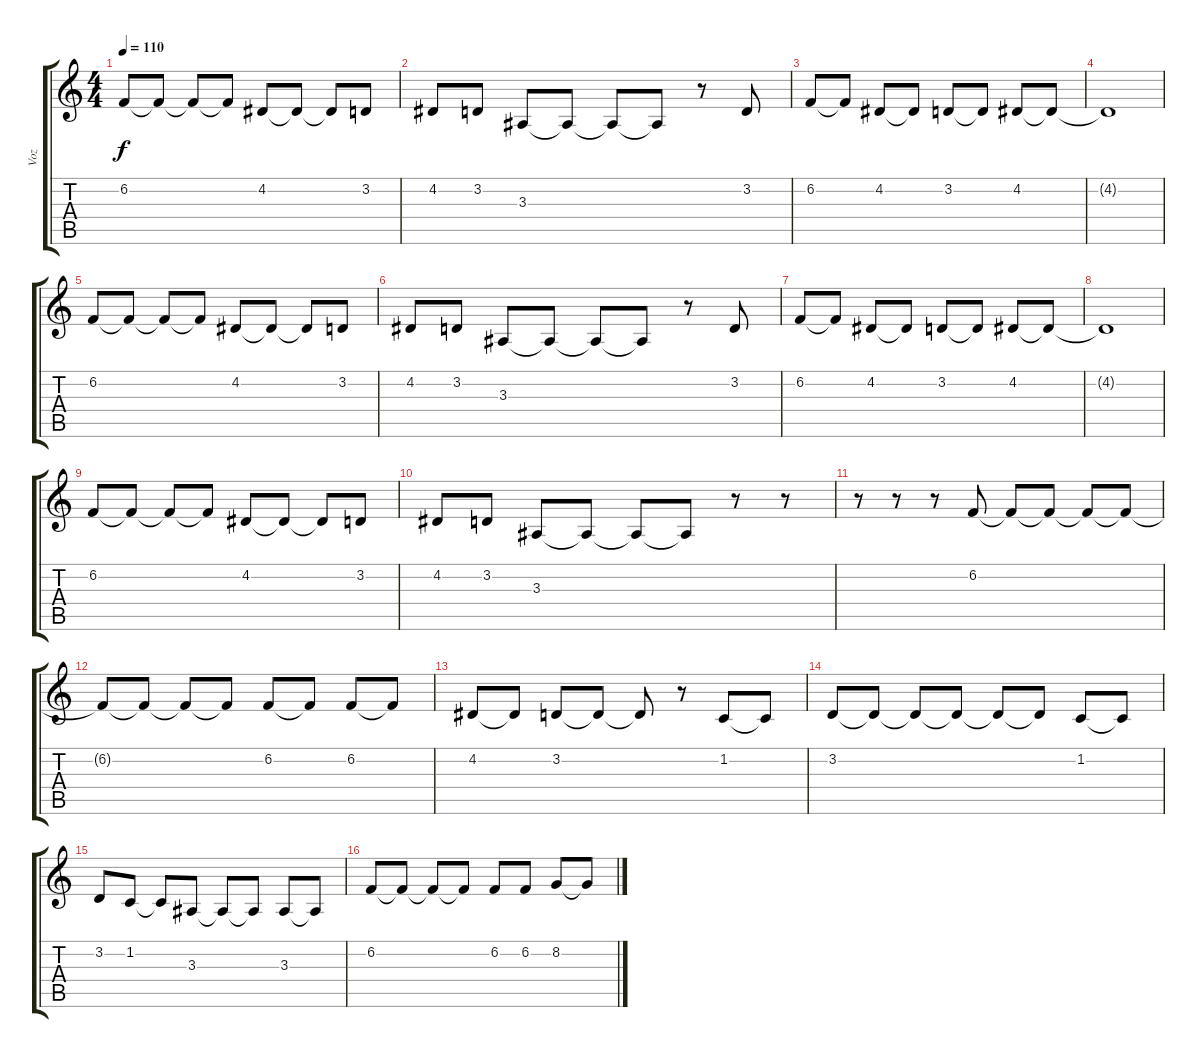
\track ("Voz" "Voz") {instrument choiraahs}
\staff {score tabs}
\tuning (E4 B3 G3 D3 A2 E2) {hide}
\ts (4 4)
\tempo 110
\clef g2
\ks c
6.2.8{dy f} 6.2{t}.8 6.2{t}.8 6.2{t}.8 4.2.8 4.2{t}.8 4.2{t}.8 3.2.8 |
4.2.8 3.2.8 3.3.8 3.3{t}.8 3.3{t}.8 3.3{t}.8 r.8 3.2.8 |
6.2.8 6.2{t}.8 4.2.8 4.2{t}.8 3.2.8 3.2{t}.8 4.2.8 4.2{t}.8 |
4.2{t}.1 |
6.2.8 6.2{t}.8 6.2{t}.8 6.2{t}.8 4.2.8 4.2{t}.8 4.2{t}.8 3.2.8 |
4.2.8 3.2.8 3.3.8 3.3{t}.8 3.3{t}.8 3.3{t}.8 r.8 3.2.8 |
6.2.8 6.2{t}.8 4.2.8 4.2{t}.8 3.2.8 3.2{t}.8 4.2.8 4.2{t}.8 |
4.2{t}.1 |
6.2.8 6.2{t}.8 6.2{t}.8 6.2{t}.8 4.2.8 4.2{t}.8 4.2{t}.8 3.2.8 |
4.2.8 3.2.8 3.3.8 3.3{t}.8 3.3{t}.8 3.3{t}.8 r.8 r.8 |
r.8 r.8 r.8 6.2.8 6.2{t}.8 6.2{t}.8 6.2{t}.8 6.2{t}.8 |
6.2{t}.8 6.2{t}.8 6.2{t}.8 6.2{t}.8 6.2.8 6.2{t}.8 6.2.8 6.2{t}.8 |
4.2.8 4.2{t}.8 3.2.8 3.2{t}.8 3.2{t}.8 r.8 1.2.8 1.2{t}.8 |
3.2.8 3.2{t}.8 3.2{t}.8 3.2{t}.8 3.2{t}.8 3.2{t}.8 1.2.8 1.2{t}.8 |
3.2.8 1.2.8 1.2{t}.8 3.3.8 3.3{t}.8 3.3{t}.8 3.3.8 3.3{t}.8 |
6.2.8 6.2{t}.8 6.2{t}.8 6.2{t}.8 6.2.8 6.2.8 8.2.8 8.2{t}.8
